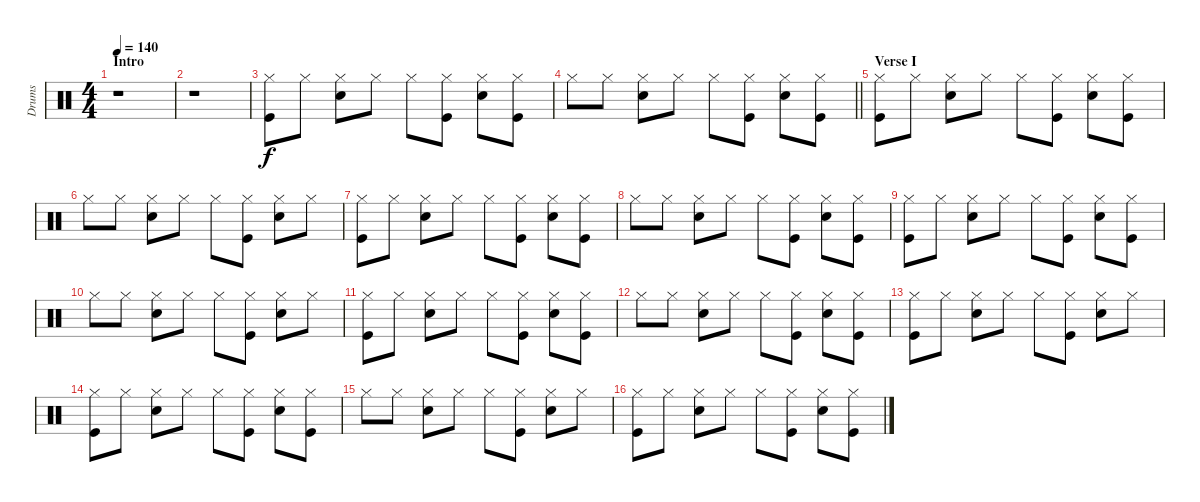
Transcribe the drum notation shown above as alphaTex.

\track ("Drums" "Drums") {instrument percussion}
\staff {score}
\articulation defaults
\ts (4 4)
\section ("" "Intro")
\tempo 140
\clef neutral
\ks c
r.1{dy f} |
r.1 |
("Hi-Hat (closed)" "Kick (hit)").8 "Hi-Hat (closed)".8 ("Hi-Hat (closed)" "Electric Snare (hit)").8 "Hi-Hat (closed)".8 "Hi-Hat (closed)".8 ("Hi-Hat (closed)" "Kick (hit)").8 ("Hi-Hat (closed)" "Electric Snare (hit)").8 ("Hi-Hat (closed)" "Kick (hit)").8 |
\barLineRight lightlight "Hi-Hat (closed)".8 "Hi-Hat (closed)".8
("Hi-Hat (closed)" "Electric Snare (hit)").8 "Hi-Hat (closed)".8 "Hi-Hat (closed)".8 ("Hi-Hat (closed)" "Kick (hit)").8 ("Hi-Hat (closed)" "Electric Snare (hit)").8 ("Hi-Hat (closed)" "Kick (hit)").8 |
\section ("" "Verse I")
("Hi-Hat (closed)" "Kick (hit)").8 "Hi-Hat (closed)".8 ("Hi-Hat (closed)" "Electric Snare (hit)").8 "Hi-Hat (closed)".8 "Hi-Hat (closed)".8 ("Hi-Hat (closed)" "Kick (hit)").8 ("Hi-Hat (closed)" "Electric Snare (hit)").8 ("Hi-Hat (closed)" "Kick (hit)").8 |
"Hi-Hat (closed)".8 "Hi-Hat (closed)".8 ("Hi-Hat (closed)" "Electric Snare (hit)").8 "Hi-Hat (closed)".8 "Hi-Hat (closed)".8 ("Hi-Hat (closed)" "Kick (hit)").8 ("Hi-Hat (closed)" "Electric Snare (hit)").8 "Hi-Hat (closed)".8 |
("Hi-Hat (closed)" "Kick (hit)").8 "Hi-Hat (closed)".8 ("Hi-Hat (closed)" "Electric Snare (hit)").8 "Hi-Hat (closed)".8 "Hi-Hat (closed)".8 ("Hi-Hat (closed)" "Kick (hit)").8 ("Hi-Hat (closed)" "Electric Snare (hit)").8 ("Hi-Hat (closed)" "Kick (hit)").8 |
"Hi-Hat (closed)".8 "Hi-Hat (closed)".8 ("Hi-Hat (closed)" "Electric Snare (hit)").8 "Hi-Hat (closed)".8 "Hi-Hat (closed)".8 ("Hi-Hat (closed)" "Kick (hit)").8 ("Hi-Hat (closed)" "Electric Snare (hit)").8 ("Hi-Hat (closed)" "Kick (hit)").8 |
("Hi-Hat (closed)" "Kick (hit)").8 "Hi-Hat (closed)".8 ("Hi-Hat (closed)" "Electric Snare (hit)").8 "Hi-Hat (closed)".8 "Hi-Hat (closed)".8 ("Hi-Hat (closed)" "Kick (hit)").8 ("Hi-Hat (closed)" "Electric Snare (hit)").8 ("Hi-Hat (closed)" "Kick (hit)").8 |
"Hi-Hat (closed)".8 "Hi-Hat (closed)".8 ("Hi-Hat (closed)" "Electric Snare (hit)").8 "Hi-Hat (closed)".8 "Hi-Hat (closed)".8 ("Hi-Hat (closed)" "Kick (hit)").8 ("Hi-Hat (closed)" "Electric Snare (hit)").8 "Hi-Hat (closed)".8 |
("Hi-Hat (closed)" "Kick (hit)").8 "Hi-Hat (closed)".8 ("Hi-Hat (closed)" "Electric Snare (hit)").8 "Hi-Hat (closed)".8 "Hi-Hat (closed)".8 ("Hi-Hat (closed)" "Kick (hit)").8 ("Hi-Hat (closed)" "Electric Snare (hit)").8 ("Hi-Hat (closed)" "Kick (hit)").8 |
"Hi-Hat (closed)".8 "Hi-Hat (closed)".8 ("Hi-Hat (closed)" "Electric Snare (hit)").8 "Hi-Hat (closed)".8 "Hi-Hat (closed)".8 ("Hi-Hat (closed)" "Kick (hit)").8 ("Hi-Hat (closed)" "Electric Snare (hit)").8 ("Hi-Hat (closed)" "Kick (hit)").8 |
("Hi-Hat (closed)" "Kick (hit)").8 "Hi-Hat (closed)".8 ("Hi-Hat (closed)" "Electric Snare (hit)").8 "Hi-Hat (closed)".8 "Hi-Hat (closed)".8 ("Hi-Hat (closed)" "Kick (hit)").8 ("Hi-Hat (closed)" "Electric Snare (hit)").8 "Hi-Hat (closed)".8 |
("Hi-Hat (closed)" "Kick (hit)").8 "Hi-Hat (closed)".8 ("Hi-Hat (closed)" "Electric Snare (hit)").8 "Hi-Hat (closed)".8 "Hi-Hat (closed)".8 ("Hi-Hat (closed)" "Kick (hit)").8 ("Hi-Hat (closed)" "Electric Snare (hit)").8 ("Hi-Hat (closed)" "Kick (hit)").8 |
"Hi-Hat (closed)".8 "Hi-Hat (closed)".8 ("Hi-Hat (closed)" "Electric Snare (hit)").8 "Hi-Hat (closed)".8 "Hi-Hat (closed)".8 ("Hi-Hat (closed)" "Kick (hit)").8 ("Hi-Hat (closed)" "Electric Snare (hit)").8 "Hi-Hat (closed)".8 |
("Hi-Hat (closed)" "Kick (hit)").8 "Hi-Hat (closed)".8 ("Hi-Hat (closed)" "Electric Snare (hit)").8 "Hi-Hat (closed)".8 "Hi-Hat (closed)".8 ("Hi-Hat (closed)" "Kick (hit)").8 ("Hi-Hat (closed)" "Electric Snare (hit)").8 ("Hi-Hat (closed)" "Kick (hit)").8
